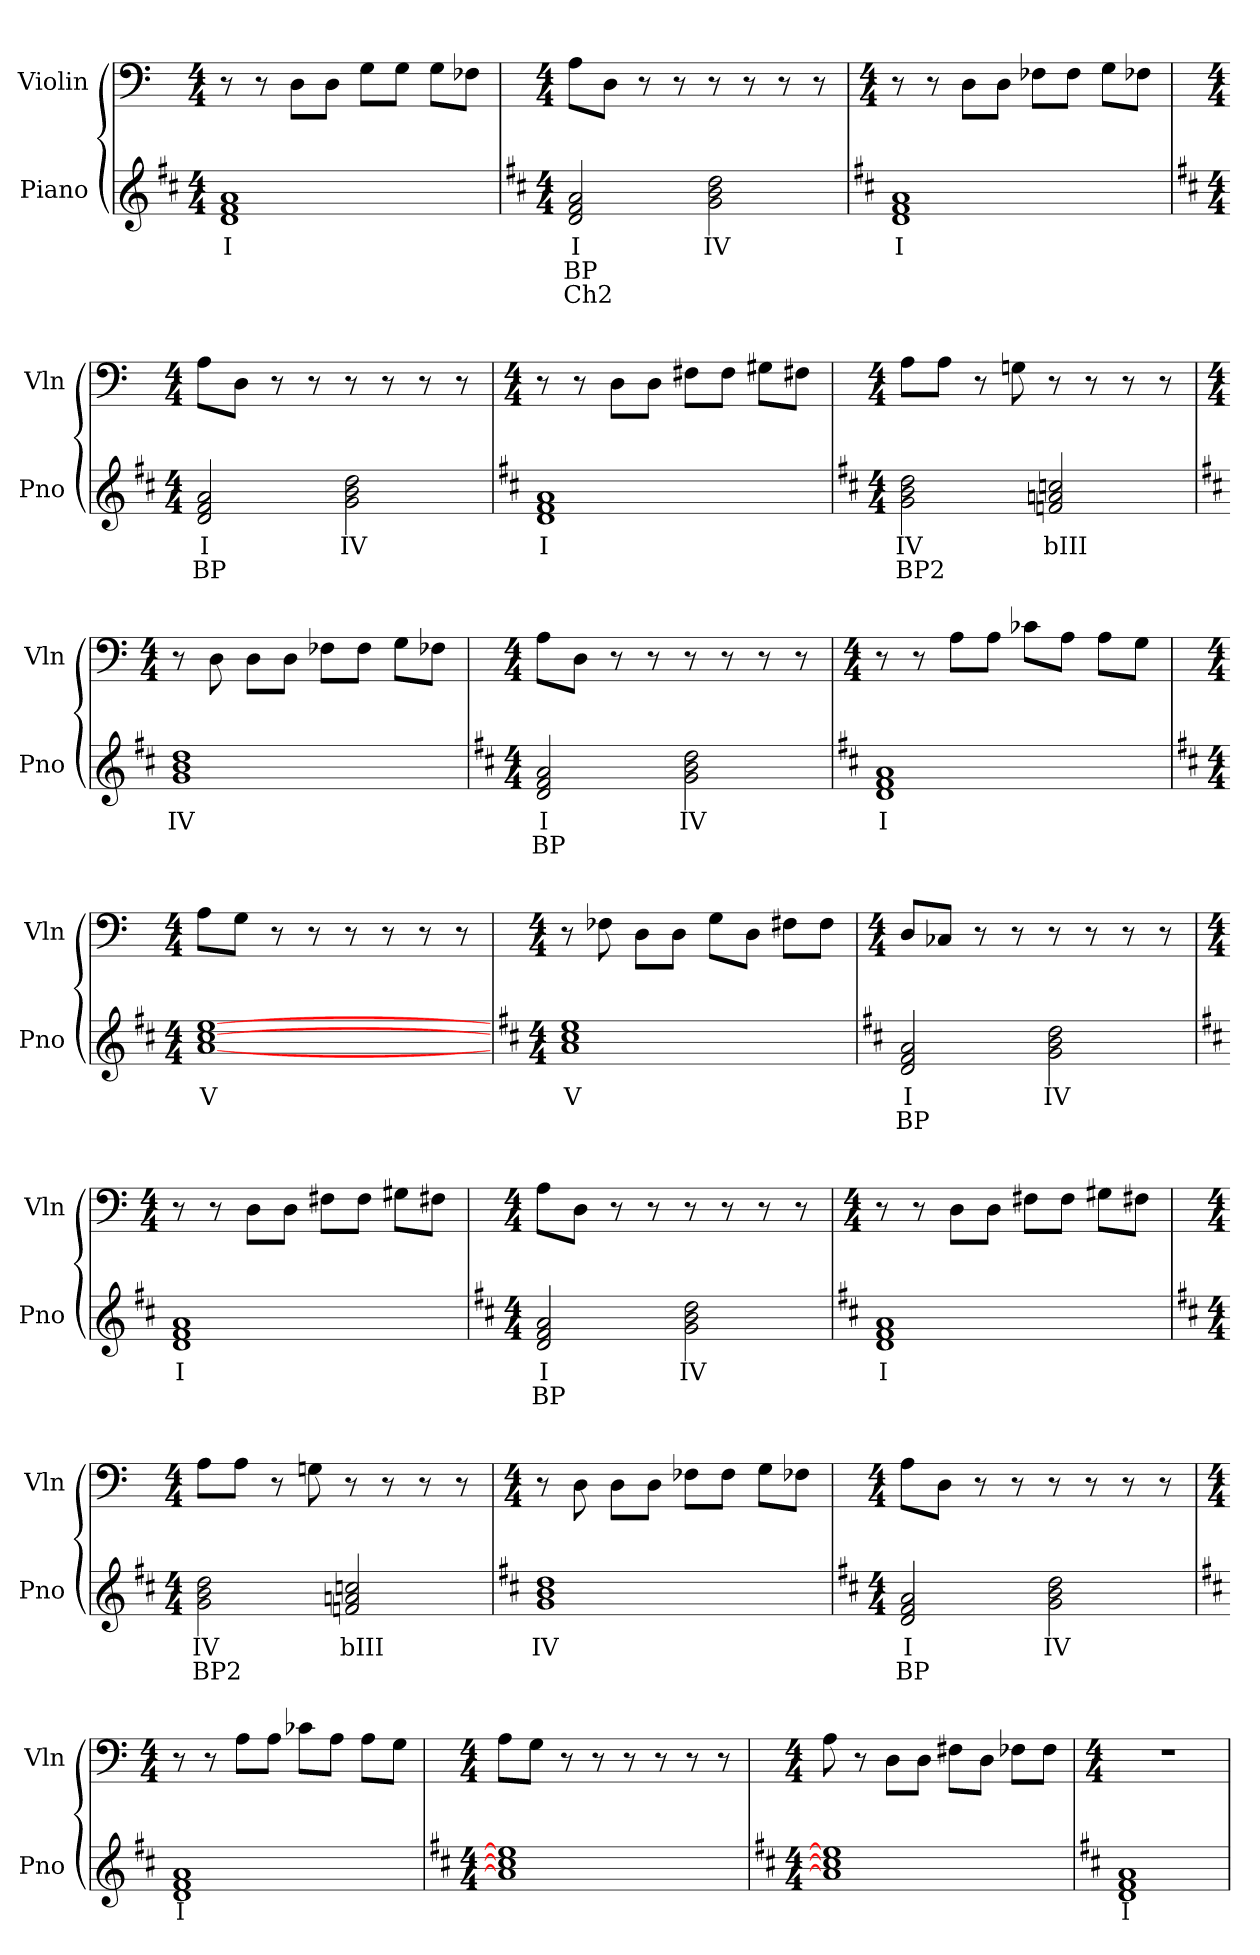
**kern	**text	**text	**text	**kern
*part2	*part2	*part2	*part2	*part1
*staff2	*staff2	*staff2	*staff2	*staff1
*I"Piano	*	*	*	*I"Violin
*I'Pno	*	*	*	*I'Vln
*k[f#c#]	*	*	*	*
*D:	*	*	*	*
*M4/4	*	*	*	*M4/4
=	=	=	=	=
1d 1f# 1a	I	.	.	8r
.	.	.	.	8r
.	.	.	.	8DL
.	.	.	.	8DJ
.	.	.	.	8GL
.	.	.	.	8GJ
.	.	.	.	8GL
.	.	.	.	8F-XJ
=	=	=	=	=
*k[f#c#]	*	*	*	*
*D:	*	*	*	*
*M4/4	*	*	*	*M4/4
2d 2f# 2a	I	BP	Ch2	8AL
.	.	.	.	8DJ
.	.	.	.	8r
.	.	.	.	8r
2g 2b 2dd	IV	.	.	8r
.	.	.	.	8r
.	.	.	.	8r
.	.	.	.	8r
=	=	=	=	=
*k[f#c#]	*	*	*	*
*D:	*	*	*	*
*	*	*	*	*M4/4
1d 1f# 1a	I	.	.	8r
.	.	.	.	8r
.	.	.	.	8DL
.	.	.	.	8DJ
.	.	.	.	8F-XL
.	.	.	.	8F-J
.	.	.	.	8GL
.	.	.	.	8F-XJ
=	=	=	=	=
*k[f#c#]	*	*	*	*
*D:	*	*	*	*
*M4/4	*	*	*	*M4/4
2d 2f# 2a	I	BP	.	8AL
.	.	.	.	8DJ
.	.	.	.	8r
.	.	.	.	8r
2g 2b 2dd	IV	.	.	8r
.	.	.	.	8r
.	.	.	.	8r
.	.	.	.	8r
=	=	=	=	=
*k[f#c#]	*	*	*	*
*D:	*	*	*	*
*	*	*	*	*M4/4
1d 1f# 1a	I	.	.	8r
.	.	.	.	8r
.	.	.	.	8DL
.	.	.	.	8DJ
.	.	.	.	8F#XL
.	.	.	.	8F#J
.	.	.	.	8G#XL
.	.	.	.	8F#XJ
=	=	=	=	=
*k[f#c#]	*	*	*	*
*D:	*	*	*	*
*M4/4	*	*	*	*M4/4
2g 2b 2dd	IV	BP2	.	8AL
.	.	.	.	8AJ
.	.	.	.	8r
.	.	.	.	8Gn
2fn 2an 2ccn	bIII	.	.	8r
.	.	.	.	8r
.	.	.	.	8r
.	.	.	.	8r
=	=	=	=	=
*k[f#c#]	*	*	*	*
*D:	*	*	*	*
*	*	*	*	*M4/4
1g 1b 1dd	IV	.	.	8r
.	.	.	.	8D
.	.	.	.	8DL
.	.	.	.	8DJ
.	.	.	.	8F-XL
.	.	.	.	8F-J
.	.	.	.	8GL
.	.	.	.	8F-XJ
=	=	=	=	=
*k[f#c#]	*	*	*	*
*D:	*	*	*	*
*M4/4	*	*	*	*M4/4
2d 2f# 2a	I	BP	.	8AL
.	.	.	.	8DJ
.	.	.	.	8r
.	.	.	.	8r
2g 2b 2dd	IV	.	.	8r
.	.	.	.	8r
.	.	.	.	8r
.	.	.	.	8r
=	=	=	=	=
*k[f#c#]	*	*	*	*
*D:	*	*	*	*
*	*	*	*	*M4/4
1d 1f# 1a	I	.	.	8r
.	.	.	.	8r
.	.	.	.	8AL
.	.	.	.	8AJ
.	.	.	.	8c-XL
.	.	.	.	8AJ
.	.	.	.	8AL
.	.	.	.	8GJ
=	=	=	=	=
*k[f#c#]	*	*	*	*
*D:	*	*	*	*
*M4/4	*	*	*	*M4/4
[1a [1cc# [1ee	V	.	.	8AL
.	.	.	.	8GJ
.	.	.	.	8r
.	.	.	.	8r
.	.	.	.	8r
.	.	.	.	8r
.	.	.	.	8r
.	.	.	.	8r
=	=	=	=	=
*k[f#c#]	*	*	*	*
*D:	*	*	*	*
*M4/4	*	*	*	*M4/4
1a 1cc# 1ee	V	.	.	8r
.	.	.	.	8F-X
.	.	.	.	8DL
.	.	.	.	8DJ
.	.	.	.	8GL
.	.	.	.	8DJ
.	.	.	.	8F#XL
.	.	.	.	8F#J
=	=	=	=	=
*k[f#c#]	*	*	*	*
*D:	*	*	*	*
*	*	*	*	*M4/4
2d 2f# 2a	I	BP	.	8DL
.	.	.	.	8C-XJ
.	.	.	.	8r
.	.	.	.	8r
2g 2b 2dd	IV	.	.	8r
.	.	.	.	8r
.	.	.	.	8r
.	.	.	.	8r
=	=	=	=	=
*k[f#c#]	*	*	*	*
*D:	*	*	*	*
*	*	*	*	*M4/4
1d 1f# 1a	I	.	.	8r
.	.	.	.	8r
.	.	.	.	8DL
.	.	.	.	8DJ
.	.	.	.	8F#XL
.	.	.	.	8F#J
.	.	.	.	8G#XL
.	.	.	.	8F#XJ
=	=	=	=	=
*k[f#c#]	*	*	*	*
*D:	*	*	*	*
*M4/4	*	*	*	*M4/4
2d 2f# 2a	I	BP	.	8AL
.	.	.	.	8DJ
.	.	.	.	8r
.	.	.	.	8r
2g 2b 2dd	IV	.	.	8r
.	.	.	.	8r
.	.	.	.	8r
.	.	.	.	8r
=	=	=	=	=
*k[f#c#]	*	*	*	*
*D:	*	*	*	*
*	*	*	*	*M4/4
1d 1f# 1a	I	.	.	8r
.	.	.	.	8r
.	.	.	.	8DL
.	.	.	.	8DJ
.	.	.	.	8F#XL
.	.	.	.	8F#J
.	.	.	.	8G#XL
.	.	.	.	8F#XJ
=	=	=	=	=
*k[f#c#]	*	*	*	*
*D:	*	*	*	*
*M4/4	*	*	*	*M4/4
2g 2b 2dd	IV	BP2	.	8AL
.	.	.	.	8AJ
.	.	.	.	8r
.	.	.	.	8Gn
2fn 2an 2ccn	bIII	.	.	8r
.	.	.	.	8r
.	.	.	.	8r
.	.	.	.	8r
=	=	=	=	=
*k[f#c#]	*	*	*	*
*D:	*	*	*	*
*	*	*	*	*M4/4
1g 1b 1dd	IV	.	.	8r
.	.	.	.	8D
.	.	.	.	8DL
.	.	.	.	8DJ
.	.	.	.	8F-XL
.	.	.	.	8F-J
.	.	.	.	8GL
.	.	.	.	8F-XJ
=	=	=	=	=
*k[f#c#]	*	*	*	*
*D:	*	*	*	*
*M4/4	*	*	*	*M4/4
2d 2f# 2a	I	BP	.	8AL
.	.	.	.	8DJ
.	.	.	.	8r
.	.	.	.	8r
2g 2b 2dd	IV	.	.	8r
.	.	.	.	8r
.	.	.	.	8r
.	.	.	.	8r
=	=	=	=	=
*k[f#c#]	*	*	*	*
*D:	*	*	*	*
*	*	*	*	*M4/4
1d 1f# 1a	I	.	.	8r
.	.	.	.	8r
.	.	.	.	8AL
.	.	.	.	8AJ
.	.	.	.	8c-XL
.	.	.	.	8AJ
.	.	.	.	8AL
.	.	.	.	8GJ
=	=	=	=	=
*k[f#c#]	*	*	*	*
*D:	*	*	*	*
*M4/4	*	*	*	*M4/4
1a] 1cc#] 1ee]	.	.	.	8AL
.	.	.	.	8GJ
.	.	.	.	8r
.	.	.	.	8r
.	.	.	.	8r
.	.	.	.	8r
.	.	.	.	8r
.	.	.	.	8r
=	=	=	=	=
*k[f#c#]	*	*	*	*
*D:	*	*	*	*
*M4/4	*	*	*	*M4/4
1a] 1cc#] 1ee]	.	.	.	8A
.	.	.	.	8r
.	.	.	.	8DL
.	.	.	.	8DJ
.	.	.	.	8F#XL
.	.	.	.	8DJ
.	.	.	.	8F-XL
.	.	.	.	8F-J
=	=	=	=	=
*k[f#c#]	*	*	*	*
*D:	*	*	*	*
*	*	*	*	*M4/4
1d 1f# 1a	I	.	.	1r
=	=	=	=	=
*-	*-	*-	*-	*-
